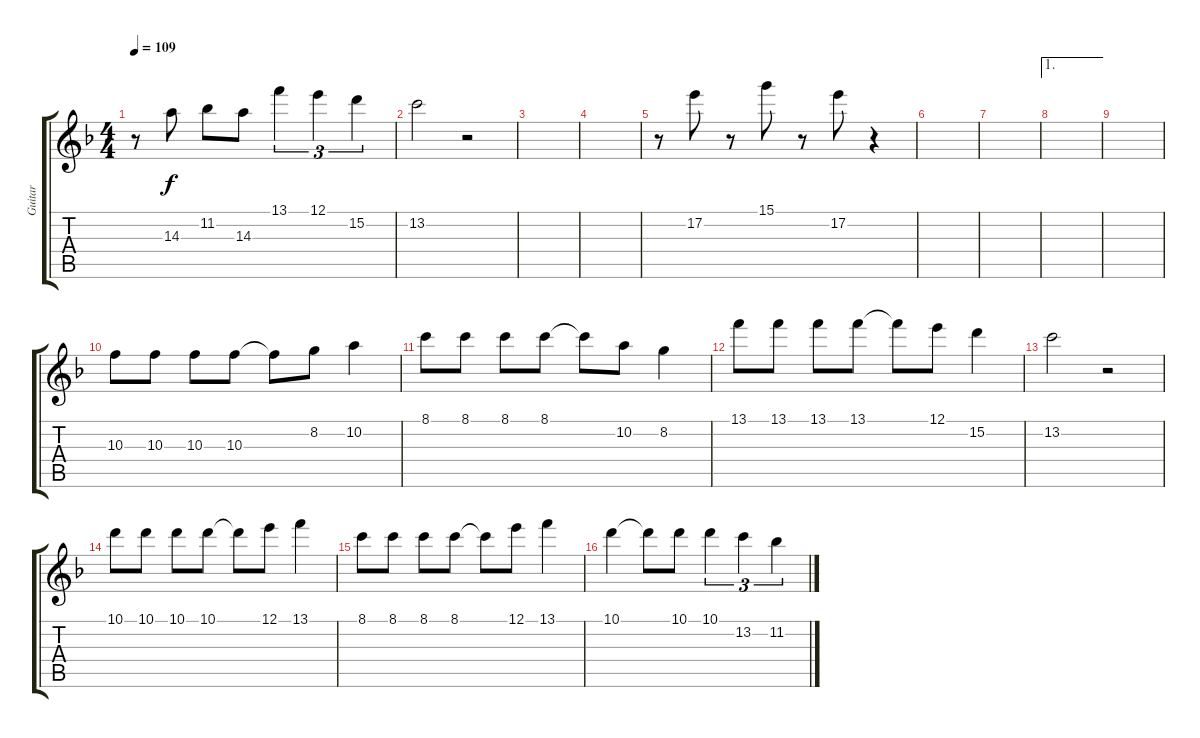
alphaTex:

\track ("Guitar" "Guitar") {instrument acousticguitarsteel}
\staff {score tabs}
\tuning (E4 B3 G3 D3 A2 E2) {hide}
\ts (4 4)
\tempo 109
\clef g2
\ks f
r.8{dy f} 14.3.8 11.2.8 14.3.8 13.1.4{tu (3 2)} 12.1.4{tu (3 2)} 15.2.4{tu (3 2)} |
13.2.2 r.2 |
|
|
r.8 17.2.8 r.8 15.1.8 r.8 17.2.8 r.4 |
|
|
\ae 1
|
|
10.3.8{volume 14 instrument acousticguitarsteel} 10.3.8 10.3.8 10.3.8 10.3{t}.8 8.2.8 10.2.4 |
8.1.8 8.1.8 8.1.8 8.1.8 8.1{t}.8 10.2.8 8.2.4 |
13.1.8 13.1.8 13.1.8 13.1.8 13.1{t}.8 12.1.8 15.2.4 |
13.2.2 r.2 |
10.1.8 10.1.8 10.1.8 10.1.8 10.1{t}.8 12.1.8 13.1.4 |
8.1.8 8.1.8 8.1.8 8.1.8 8.1{t}.8 12.1.8 13.1.4 |
10.1.4 10.1{t}.8 10.1.8 10.1.4{tu (3 2)} 13.2.4{tu (3 2)} 11.2.4{tu (3 2)}
